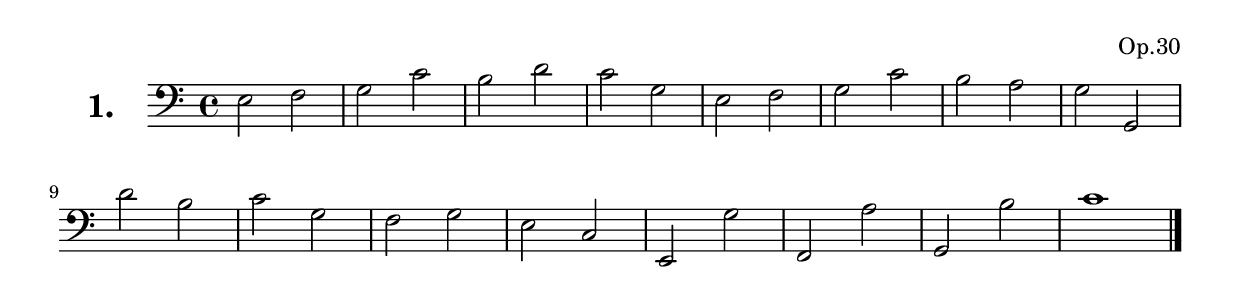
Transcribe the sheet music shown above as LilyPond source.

\version "2.18.2"

\score {
  \new StaffGroup = "" \with {
        instrumentName = \markup { \bold \huge { \larger "1." }}
      }
  <<
    \new Staff = "celloI" 
    \relative c {
      \clef bass
      \key c \major
      \time 4/4

      e2 f   | %01 
      g c    | %02
      b d    | %03
      c g    | %04
      e f    | %05
      g c    | %06
      b a    | %07
      g g,   | %08
      d'' b  | %09
      c g    | %10
      f g    | %11
      e c    | %12
      e, g'  | %13
      f, a'  | %14
      g, b'  | %15
      c1  \bar "|." %16

    }
  >>
  \layout {}
  \header {
    composer = "Sebastian Lee"
    opus = "Op.30"
    opus = "Op.30"
    opus = "Op.30"
  }
}
